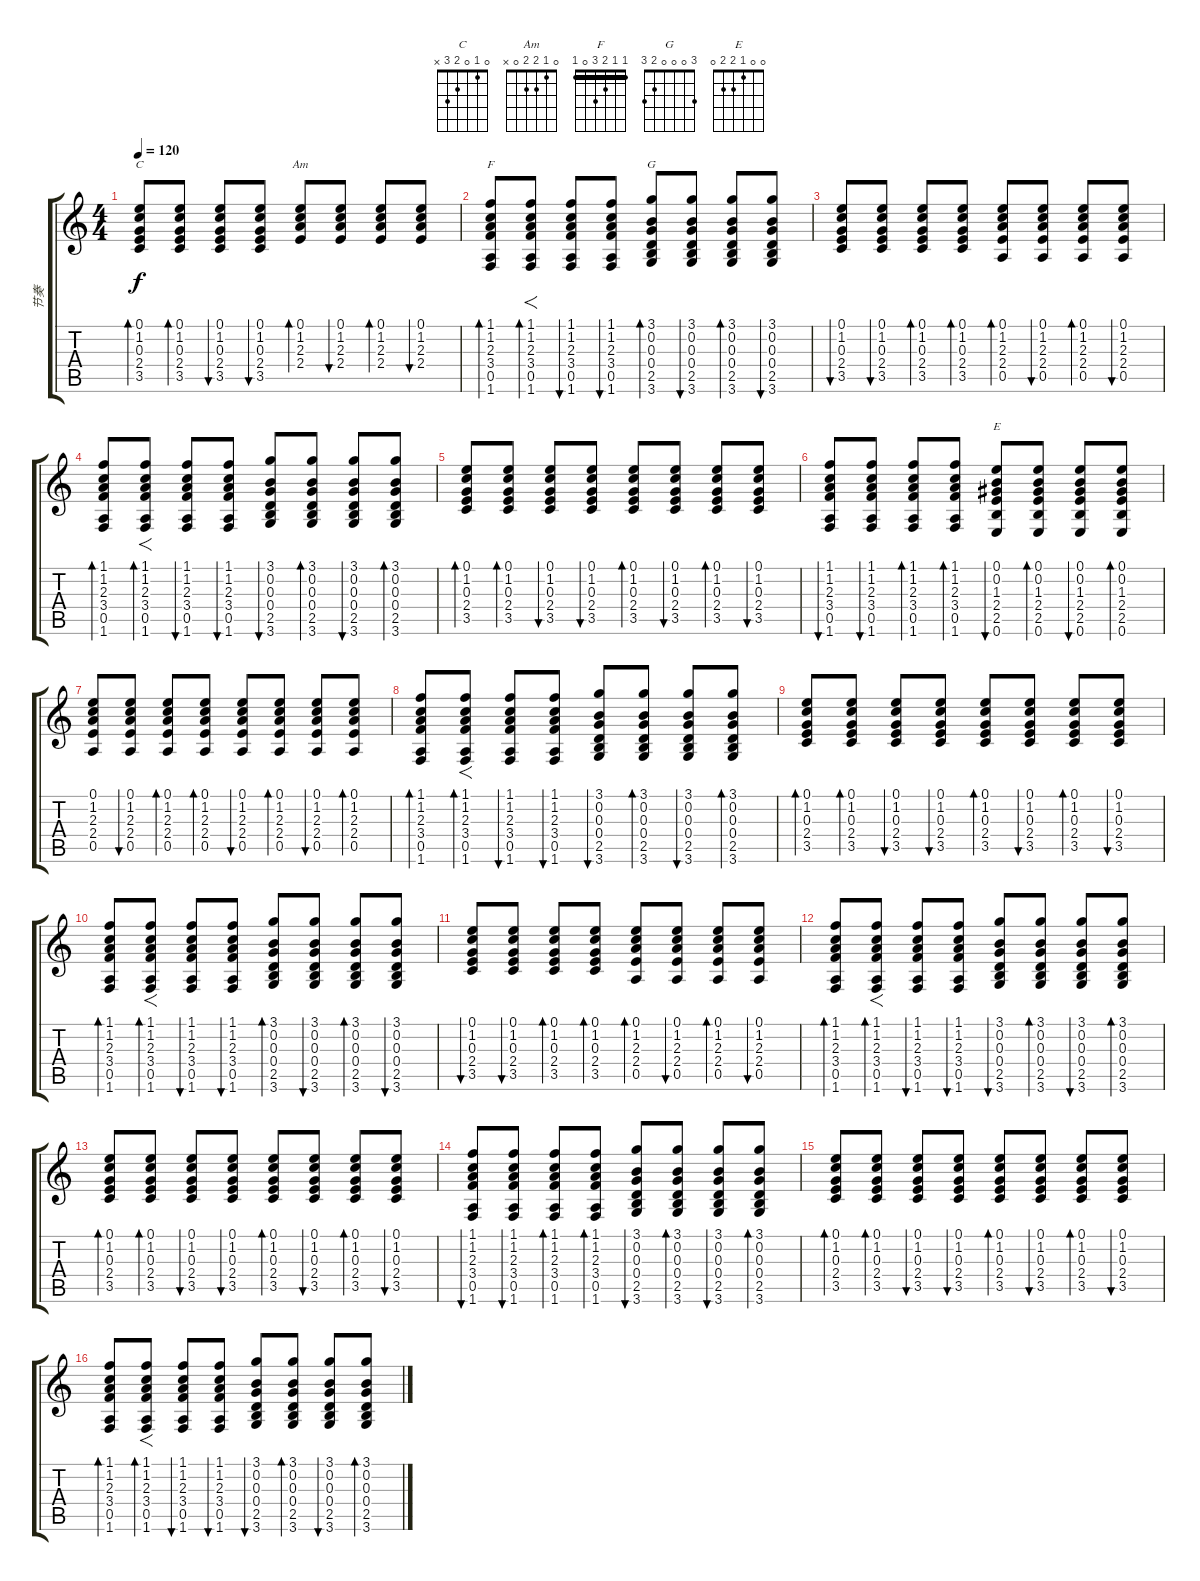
\track ("节奏" "节奏") {instrument acousticguitarsteel}
\staff {score tabs}
\tuning (E4 B3 G3 D3 A2 E2) {hide}
\chord ("C" 0 1 0 2 3 x)
\chord ("Am" 0 1 2 2 0 x)
\chord ("F" 1 1 2 3 0 1) {barre 1}
\chord ("G" 3 0 0 0 2 3)
\chord ("E" 0 0 1 2 2 0)
\ts (4 4)
\tempo 120
\clef g2
\ks c
(0.1 1.2 0.3 2.4 3.5).8{bd 60 ch "C" dy f} (0.1 1.2 0.3 2.4 3.5).8{bd 60} (0.1 1.2 0.3 2.4 3.5).8{bu 60} (0.1 1.2 0.3 2.4 3.5).8{bu 60} (0.1 1.2 2.3 2.4).8{bd 60 ch "Am"} (0.1 1.2 2.3 2.4).8{bu 60} (0.1 1.2 2.3 2.4).8{bd 60} (0.1 1.2 2.3 2.4).8{bu 60} |
(1.1 1.2 2.3 3.4 0.5 1.6).8{bd 60 ch "F"} (1.1 1.2 2.3 3.4 0.5 1.6).8{f bd 60} (1.1 1.2 2.3 3.4 0.5 1.6).8{bu 60} (1.1 1.2 2.3 3.4 0.5 1.6).8{bu 60} (3.1 0.2 0.3 0.4 2.5 3.6).8{bd 60 ch "G"} (3.1 0.2 0.3 0.4 2.5 3.6).8{bu 60} (3.1 0.2 0.3 0.4 2.5 3.6).8{bd 60} (3.1 0.2 0.3 0.4 2.5 3.6).8{bu 60} |
(0.1 1.2 0.3 2.4 3.5).8{bu 60} (0.1 1.2 0.3 2.4 3.5).8{bu 60} (0.1 1.2 0.3 2.4 3.5).8{bd 60} (0.1 1.2 0.3 2.4 3.5).8{bd 60} (0.1 1.2 2.3 2.4 0.5).8{bd 60} (0.1 1.2 2.3 2.4 0.5).8{bu 60} (0.1 1.2 2.3 2.4 0.5).8{bd 60} (0.1 1.2 2.3 2.4 0.5).8{bu 60} |
(1.1 1.2 2.3 3.4 0.5 1.6).8{bd 60} (1.1 1.2 2.3 3.4 0.5 1.6).8{f bd 60} (1.1 1.2 2.3 3.4 0.5 1.6).8{bu 60} (1.1 1.2 2.3 3.4 0.5 1.6).8{bu 60} (3.1 0.2 0.3 0.4 2.5 3.6).8{bu 60} (3.1 0.2 0.3 0.4 2.5 3.6).8{bd 60} (3.1 0.2 0.3 0.4 2.5 3.6).8{bu 60} (3.1 0.2 0.3 0.4 2.5 3.6).8{bd 60} |
(0.1 1.2 0.3 2.4 3.5).8{bd 60} (0.1 1.2 0.3 2.4 3.5).8{bd 60} (0.1 1.2 0.3 2.4 3.5).8{bu 60} (0.1 1.2 0.3 2.4 3.5).8{bu 60} (0.1 1.2 0.3 2.4 3.5).8{bd 60} (0.1 1.2 0.3 2.4 3.5).8{bu 60} (0.1 1.2 0.3 2.4 3.5).8{bd 60} (0.1 1.2 0.3 2.4 3.5).8{bu 60} |
(1.1 1.2 2.3 3.4 0.5 1.6).8{bu 60} (1.1 1.2 2.3 3.4 0.5 1.6).8{bu 60} (1.1 1.2 2.3 3.4 0.5 1.6).8{bd 60} (1.1 1.2 2.3 3.4 0.5 1.6).8{bd 60} (0.1 0.2 1.3 2.4 2.5 0.6).8{bu 60 ch "E"} (0.1 0.2 1.3 2.4 2.5 0.6).8{bd 60} (0.1 0.2 1.3 2.4 2.5 0.6).8{bu 60} (0.1 0.2 1.3 2.4 2.5 0.6).8{bd 60} |
(0.1 1.2 2.3 2.4 0.5).8 (0.1 1.2 2.3 2.4 0.5).8{bu 60} (0.1 1.2 2.3 2.4 0.5).8{bd 60} (0.1 1.2 2.3 2.4 0.5).8{bd 60} (0.1 1.2 2.3 2.4 0.5).8{bu 60} (0.1 1.2 2.3 2.4 0.5).8{bd 60} (0.1 1.2 2.3 2.4 0.5).8{bu 60} (0.1 1.2 2.3 2.4 0.5).8{bd 60} |
(1.1 1.2 2.3 3.4 0.5 1.6).8{bd 60} (1.1 1.2 2.3 3.4 0.5 1.6).8{f bd 60} (1.1 1.2 2.3 3.4 0.5 1.6).8{bu 60} (1.1 1.2 2.3 3.4 0.5 1.6).8{bu 60} (3.1 0.2 0.3 0.4 2.5 3.6).8{bu 60} (3.1 0.2 0.3 0.4 2.5 3.6).8{bd 60} (3.1 0.2 0.3 0.4 2.5 3.6).8{bu 60} (3.1 0.2 0.3 0.4 2.5 3.6).8{bd 60} |
(0.1 1.2 0.3 2.4 3.5).8{bd 60} (0.1 1.2 0.3 2.4 3.5).8{bd 60} (0.1 1.2 0.3 2.4 3.5).8{bu 60} (0.1 1.2 0.3 2.4 3.5).8{bu 60} (0.1 1.2 0.3 2.4 3.5).8{bd 60} (0.1 1.2 0.3 2.4 3.5).8{bu 60} (0.1 1.2 0.3 2.4 3.5).8{bd 60} (0.1 1.2 0.3 2.4 3.5).8{bu 60} |
(1.1 1.2 2.3 3.4 0.5 1.6).8{bd 60} (1.1 1.2 2.3 3.4 0.5 1.6).8{f bd 60} (1.1 1.2 2.3 3.4 0.5 1.6).8{bu 60} (1.1 1.2 2.3 3.4 0.5 1.6).8{bu 60} (3.1 0.2 0.3 0.4 2.5 3.6).8{bd 60} (3.1 0.2 0.3 0.4 2.5 3.6).8{bu 60} (3.1 0.2 0.3 0.4 2.5 3.6).8{bd 60} (3.1 0.2 0.3 0.4 2.5 3.6).8{bu 60} |
(0.1 1.2 0.3 2.4 3.5).8{bu 60} (0.1 1.2 0.3 2.4 3.5).8{bu 60} (0.1 1.2 0.3 2.4 3.5).8{bd 60} (0.1 1.2 0.3 2.4 3.5).8{bd 60} (0.1 1.2 2.3 2.4 0.5).8{bd 60} (0.1 1.2 2.3 2.4 0.5).8{bu 60} (0.1 1.2 2.3 2.4 0.5).8{bd 60} (0.1 1.2 2.3 2.4 0.5).8{bu 60} |
(1.1 1.2 2.3 3.4 0.5 1.6).8{bd 60} (1.1 1.2 2.3 3.4 0.5 1.6).8{f bd 60} (1.1 1.2 2.3 3.4 0.5 1.6).8{bu 60} (1.1 1.2 2.3 3.4 0.5 1.6).8{bu 60} (3.1 0.2 0.3 0.4 2.5 3.6).8{bu 60} (3.1 0.2 0.3 0.4 2.5 3.6).8{bd 60} (3.1 0.2 0.3 0.4 2.5 3.6).8{bu 60} (3.1 0.2 0.3 0.4 2.5 3.6).8{bd 60} |
(0.1 1.2 0.3 2.4 3.5).8{bd 60} (0.1 1.2 0.3 2.4 3.5).8{bd 60} (0.1 1.2 0.3 2.4 3.5).8{bu 60} (0.1 1.2 0.3 2.4 3.5).8{bu 60} (0.1 1.2 0.3 2.4 3.5).8{bd 60} (0.1 1.2 0.3 2.4 3.5).8{bu 60} (0.1 1.2 0.3 2.4 3.5).8{bd 60} (0.1 1.2 0.3 2.4 3.5).8{bu 60} |
(1.1 1.2 2.3 3.4 0.5 1.6).8{bu 60} (1.1 1.2 2.3 3.4 0.5 1.6).8{bu 60} (1.1 1.2 2.3 3.4 0.5 1.6).8{bd 60} (1.1 1.2 2.3 3.4 0.5 1.6).8{bd 60} (3.1 0.2 0.3 0.4 2.5 3.6).8{bu 60} (3.1 0.2 0.3 0.4 2.5 3.6).8{bd 60} (3.1 0.2 0.3 0.4 2.5 3.6).8{bu 60} (3.1 0.2 0.3 0.4 2.5 3.6).8{bd 60} |
(0.1 1.2 0.3 2.4 3.5).8{bd 60} (0.1 1.2 0.3 2.4 3.5).8{bd 60} (0.1 1.2 0.3 2.4 3.5).8{bu 60} (0.1 1.2 0.3 2.4 3.5).8{bu 60} (0.1 1.2 0.3 2.4 3.5).8{bd 60} (0.1 1.2 0.3 2.4 3.5).8{bu 60} (0.1 1.2 0.3 2.4 3.5).8{bd 60} (0.1 1.2 0.3 2.4 3.5).8{bu 60} |
(1.1 1.2 2.3 3.4 0.5 1.6).8{bd 60} (1.1 1.2 2.3 3.4 0.5 1.6).8{f bd 60} (1.1 1.2 2.3 3.4 0.5 1.6).8{bu 60} (1.1 1.2 2.3 3.4 0.5 1.6).8{bu 60} (3.1 0.2 0.3 0.4 2.5 3.6).8{bu 60} (3.1 0.2 0.3 0.4 2.5 3.6).8{bd 60} (3.1 0.2 0.3 0.4 2.5 3.6).8{bu 60} (3.1 0.2 0.3 0.4 2.5 3.6).8{bd 60}
